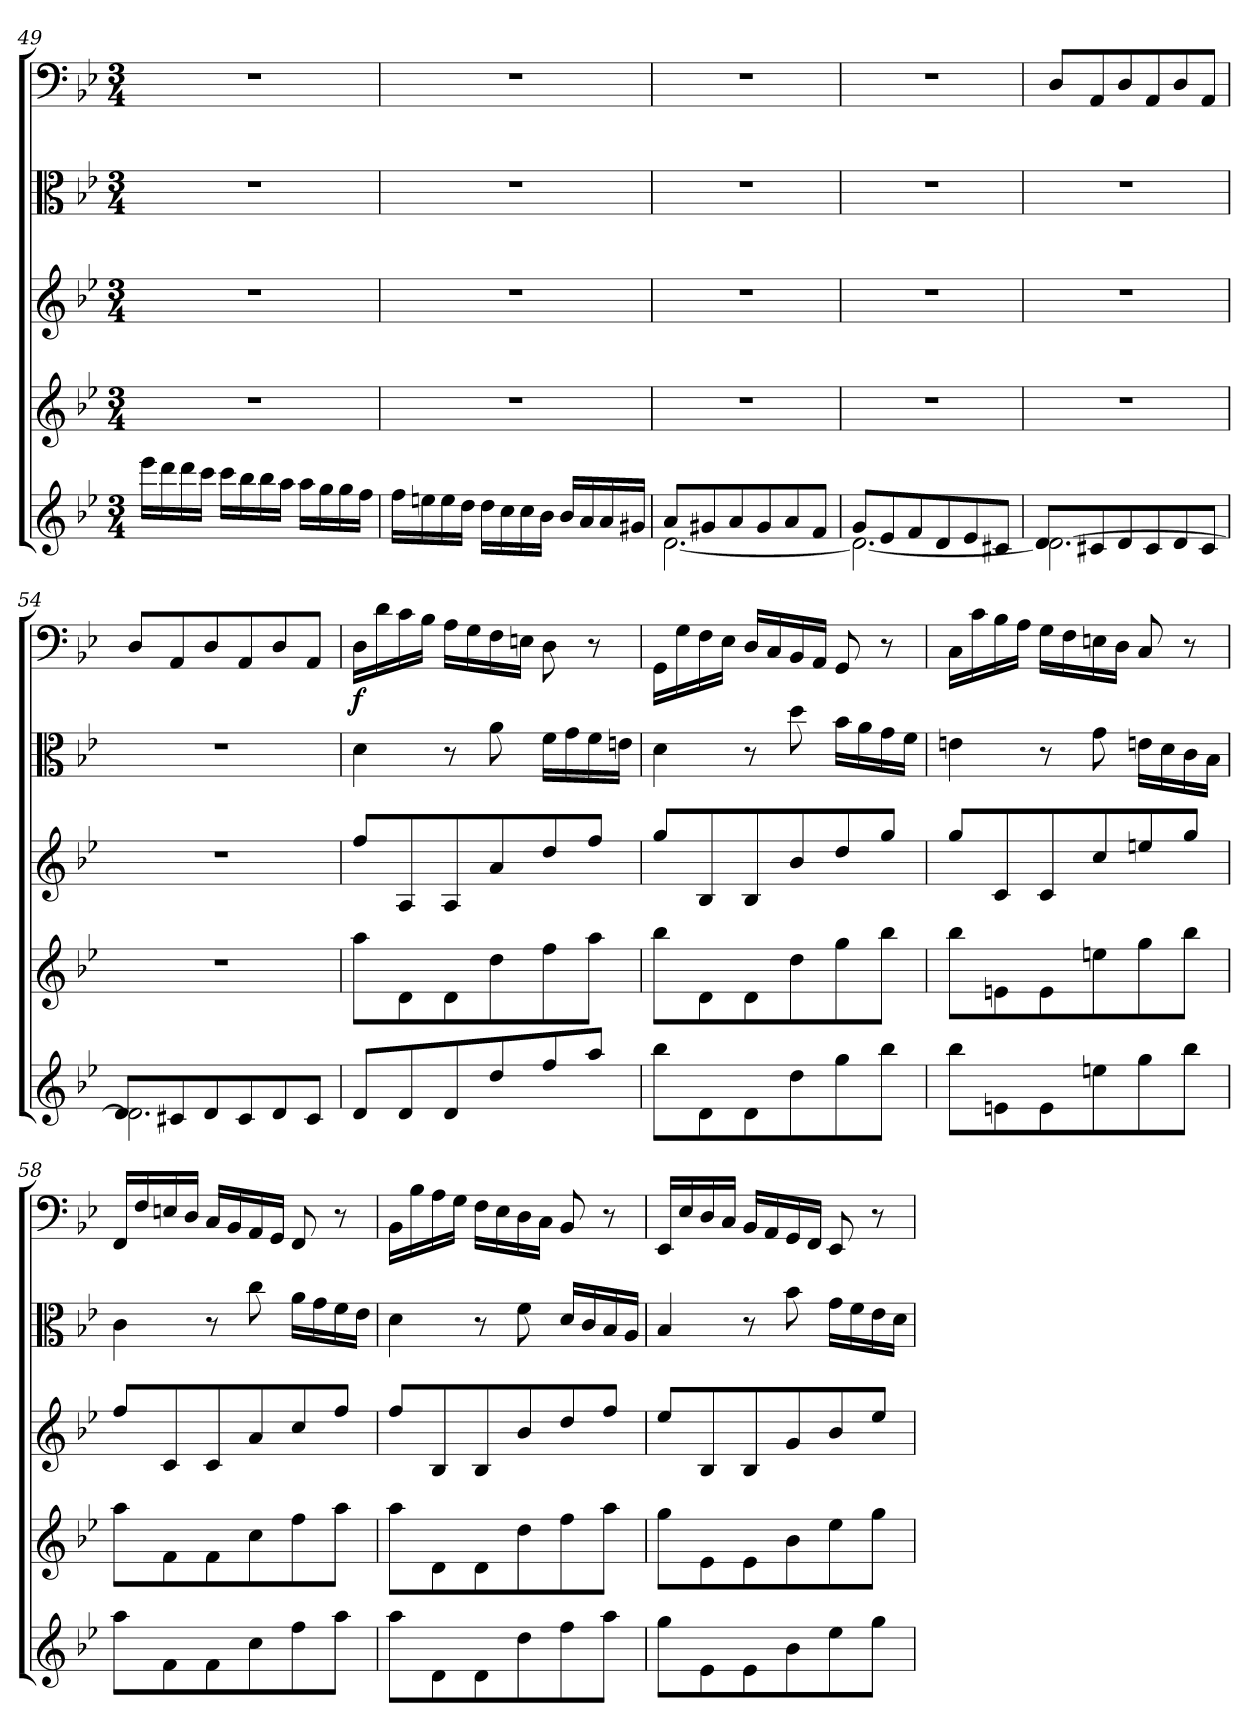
**kern	**kern	**kern	**kern	**kern	**dynam
*part5	*part4	*part3	*part2	*part1	*part1
*staff5	*staff4	*staff3	*staff2	*staff1	*staff1
*clefG2	*clefG2	*clefG2	*clefC3	*clefF4	*
*k[b-e-]	*k[b-e-]	*k[b-e-]	*k[b-e-]	*k[b-e-]	*
*g:	*g:	*g:	*g:	*g:	*
*M3/4	*M3/4	*M3/4	*M3/4	*M3/4	*
=49	=49	=49	=49	=49	=49
16eee-\LL	2.r	2.r	2.r	2.r	.
16ddd\	.	.	.	.	.
16ddd\	.	.	.	.	.
16ccc\JJ	.	.	.	.	.
16ccc\LL	.	.	.	.	.
16bb-\	.	.	.	.	.
16bb-\	.	.	.	.	.
16aa\JJ	.	.	.	.	.
16aa\LL	.	.	.	.	.
16gg\	.	.	.	.	.
16gg\	.	.	.	.	.
16ff\JJ	.	.	.	.	.
=50	=50	=50	=50	=50	=50
16ff\LL	2.r	2.r	2.r	2.r	.
16een\	.	.	.	.	.
16ee\	.	.	.	.	.
16dd\JJ	.	.	.	.	.
16dd\LL	.	.	.	.	.
16cc\	.	.	.	.	.
16cc\	.	.	.	.	.
16b-\JJ	.	.	.	.	.
16b-/LL	.	.	.	.	.
16a/	.	.	.	.	.
16a/	.	.	.	.	.
16g#X/JJ	.	.	.	.	.
=51	=51	=51	=51	=51	=51
*^	*	*	*	*	*
8a/L	[2.d\	2.r	2.r	2.r	2.r	.
8g#X/	.	.	.	.	.	.
8a/	.	.	.	.	.	.
8g#/	.	.	.	.	.	.
8a/	.	.	.	.	.	.
8f/J	.	.	.	.	.	.
=52	=52	=52	=52	=52	=52	=52
8g/L	2.d\_	2.r	2.r	2.r	2.r	.
8e-/	.	.	.	.	.	.
8f/	.	.	.	.	.	.
8d/	.	.	.	.	.	.
8e-/	.	.	.	.	.	.
8c#X/J	.	.	.	.	.	.
=53	=53	=53	=53	=53	=53	=53
[2.d\	8d/L]	2.r	2.r	2.r	8D/L	.
.	8c#X/	.	.	.	8AA/	.
.	8d/	.	.	.	8D/	.
.	8c#/	.	.	.	8AA/	.
.	8d/	.	.	.	8D/	.
.	8c#/J	.	.	.	8AA/J	.
=54	=54	=54	=54	=54	=54	=54
2.d\]	8d/L	2.r	2.r	2.r	8D/L	.
.	8c#X/	.	.	.	8AA/	.
.	8d/	.	.	.	8D/	.
.	8c#/	.	.	.	8AA/	.
.	8d/	.	.	.	8D/	.
.	8c#/J	.	.	.	8AA/J	.
*v	*v	*	*	*	*	*
=55	=55	=55	=55	=55	=55
8d/L	8aa\L	8ff/L	4d\	16D\LL	f
.	.	.	.	16d\	.
8d/	8d\	8A/	.	16c\	.
.	.	.	.	16B-\JJ	.
8d/	8d\	8A/	8r	16A\LL	.
.	.	.	.	16G\	.
8dd/	8dd\	8a/	8a\	16F\	.
.	.	.	.	16En\JJ	.
8ff/	8ff\	8dd/	16f\LL	8D\	.
.	.	.	16g\	.	.
8aa/J	8aa\J	8ff/J	16f\	8r	.
.	.	.	16en\JJ	.	.
=56	=56	=56	=56	=56	=56
8bb-\L	8bb-\L	8gg/L	4d\	16GG\LL	.
.	.	.	.	16G\	.
8d\	8d\	8B-/	.	16F\	.
.	.	.	.	16E-\JJ	.
8d\	8d\	8B-/	8r	16D/LL	.
.	.	.	.	16C/	.
8dd\	8dd\	8b-/	8dd\	16BB-/	.
.	.	.	.	16AA/JJ	.
8gg\	8gg\	8dd/	16b-\LL	8GG/	.
.	.	.	16a\	.	.
8bb-\J	8bb-\J	8gg/J	16g\	8r	.
.	.	.	16f\JJ	.	.
=57	=57	=57	=57	=57	=57
8bb-\L	8bb-\L	8gg/L	4en\	16C\LL	.
.	.	.	.	16c\	.
8en\	8en\	8c/	.	16B-\	.
.	.	.	.	16A\JJ	.
8e\	8e\	8c/	8r	16G\LL	.
.	.	.	.	16F\	.
8een\	8een\	8cc/	8g\	16En\	.
.	.	.	.	16D\JJ	.
8gg\	8gg\	8een/	16en\LL	8C/	.
.	.	.	16d\	.	.
8bb-\J	8bb-\J	8gg/J	16c\	8r	.
.	.	.	16B-\JJ	.	.
=58	=58	=58	=58	=58	=58
8aa\L	8aa\L	8ff/L	4c\	16FF/LL	.
.	.	.	.	16F/	.
8f\	8f\	8c/	.	16En/	.
.	.	.	.	16D/JJ	.
8f\	8f\	8c/	8r	16C/LL	.
.	.	.	.	16BB-/	.
8cc\	8cc\	8a/	8cc\	16AA/	.
.	.	.	.	16GG/JJ	.
8ff\	8ff\	8cc/	16a\LL	8FF/	.
.	.	.	16g\	.	.
8aa\J	8aa\J	8ff/J	16f\	8r	.
.	.	.	16e-\JJ	.	.
=59	=59	=59	=59	=59	=59
8aa\L	8aa\L	8ff/L	4d\	16BB-\LL	.
.	.	.	.	16B-\	.
8d\	8d\	8B-/	.	16A\	.
.	.	.	.	16G\JJ	.
8d\	8d\	8B-/	8r	16F\LL	.
.	.	.	.	16E-\	.
8dd\	8dd\	8b-/	8f\	16D\	.
.	.	.	.	16C\JJ	.
8ff\	8ff\	8dd/	16d/LL	8BB-/	.
.	.	.	16c/	.	.
8aa\J	8aa\J	8ff/J	16B-/	8r	.
.	.	.	16A/JJ	.	.
=60	=60	=60	=60	=60	=60
8gg\L	8gg\L	8ee-/L	4B-/	16EE-/LL	.
.	.	.	.	16E-/	.
8e-\	8e-\	8B-/	.	16D/	.
.	.	.	.	16C/JJ	.
8e-\	8e-\	8B-/	8r	16BB-/LL	.
.	.	.	.	16AA/	.
8b-\	8b-\	8g/	8b-\	16GG/	.
.	.	.	.	16FF/JJ	.
8ee-\	8ee-\	8b-/	16g\LL	8EE-/	.
.	.	.	16f\	.	.
8gg\J	8gg\J	8ee-/J	16e-\	8r	.
.	.	.	16d\JJ	.	.
=	=	=	=	=	=
*-	*-	*-	*-	*-	*-
